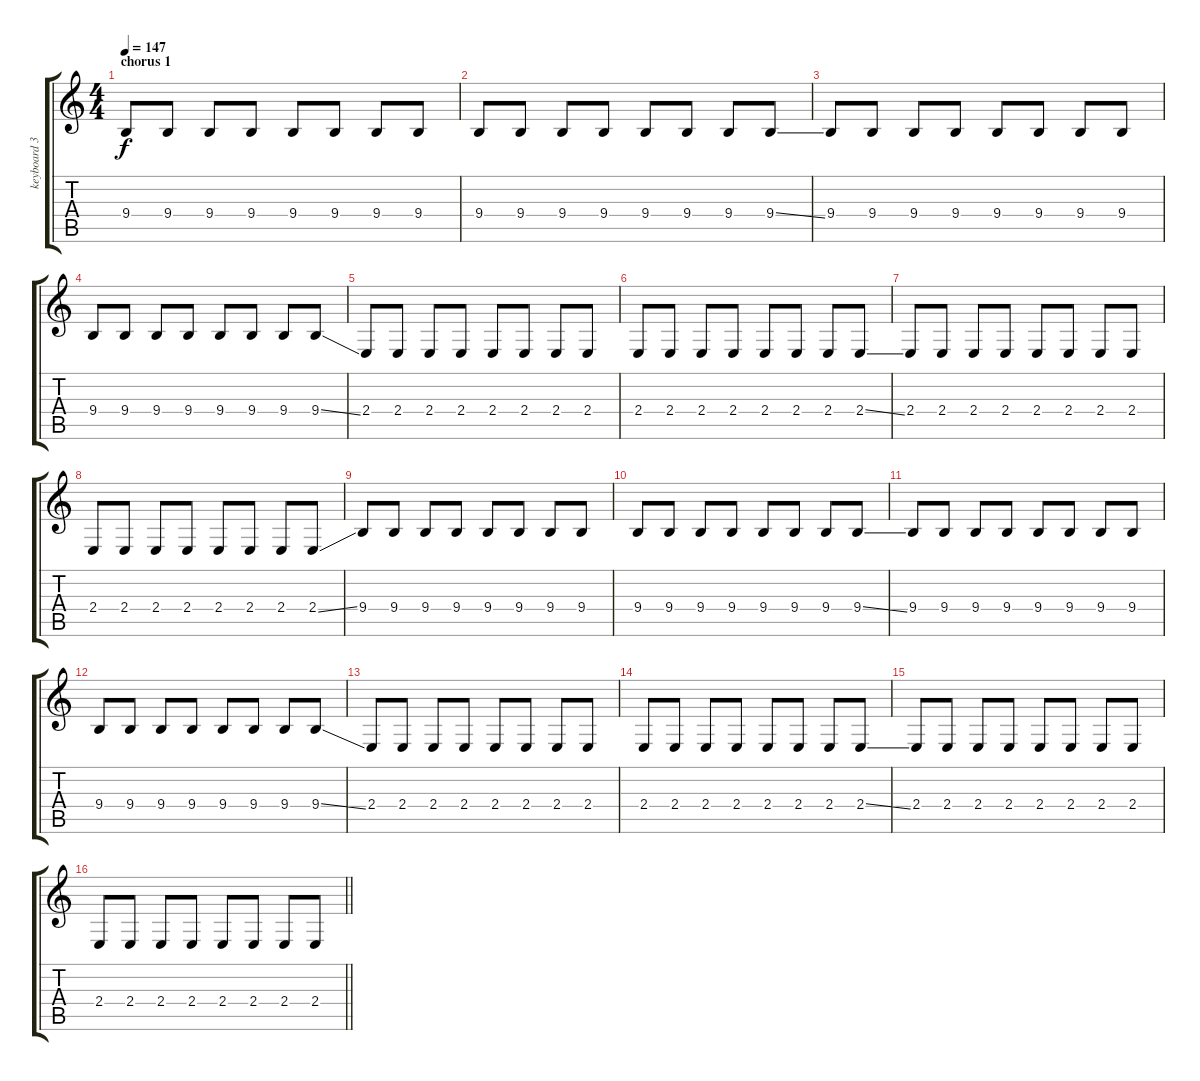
\track ("keyboard 3" "keyboard 3") {instrument pad3polysynth}
\staff {score tabs}
\tuning (E4 B3 G3 D3 A2 E2) {hide}
\ts (4 4)
\section ("" "chorus 1")
\tempo 147
\clef g2
\ks c
9.4.8{dy f} 9.4.8 9.4.8 9.4.8 9.4.8 9.4.8 9.4.8 9.4.8 |
9.4.8 9.4.8 9.4.8 9.4.8 9.4.8 9.4.8 9.4.8 9.4{ss}.8 |
9.4.8 9.4.8 9.4.8 9.4.8 9.4.8 9.4.8 9.4.8 9.4.8 |
9.4.8 9.4.8 9.4.8 9.4.8 9.4.8 9.4.8 9.4.8 9.4{ss}.8 |
2.4.8 2.4.8 2.4.8 2.4.8 2.4.8 2.4.8 2.4.8 2.4.8 |
2.4.8 2.4.8 2.4.8 2.4.8 2.4.8 2.4.8 2.4.8 2.4{ss}.8 |
2.4.8 2.4.8 2.4.8 2.4.8 2.4.8 2.4.8 2.4.8 2.4.8 |
2.4.8 2.4.8 2.4.8 2.4.8 2.4.8 2.4.8 2.4.8 2.4{ss}.8 |
9.4.8 9.4.8 9.4.8 9.4.8 9.4.8 9.4.8 9.4.8 9.4.8 |
9.4.8 9.4.8 9.4.8 9.4.8 9.4.8 9.4.8 9.4.8 9.4{ss}.8 |
9.4.8 9.4.8 9.4.8 9.4.8 9.4.8 9.4.8 9.4.8 9.4.8 |
9.4.8 9.4.8 9.4.8 9.4.8 9.4.8 9.4.8 9.4.8 9.4{ss}.8 |
2.4.8 2.4.8 2.4.8 2.4.8 2.4.8 2.4.8 2.4.8 2.4.8 |
2.4.8 2.4.8 2.4.8 2.4.8 2.4.8 2.4.8 2.4.8 2.4{ss}.8 |
2.4.8 2.4.8 2.4.8 2.4.8 2.4.8 2.4.8 2.4.8 2.4.8 |
\barLineRight lightlight
2.4.8 2.4.8 2.4.8 2.4.8 2.4.8 2.4.8 2.4.8 2.4{ss}.8
